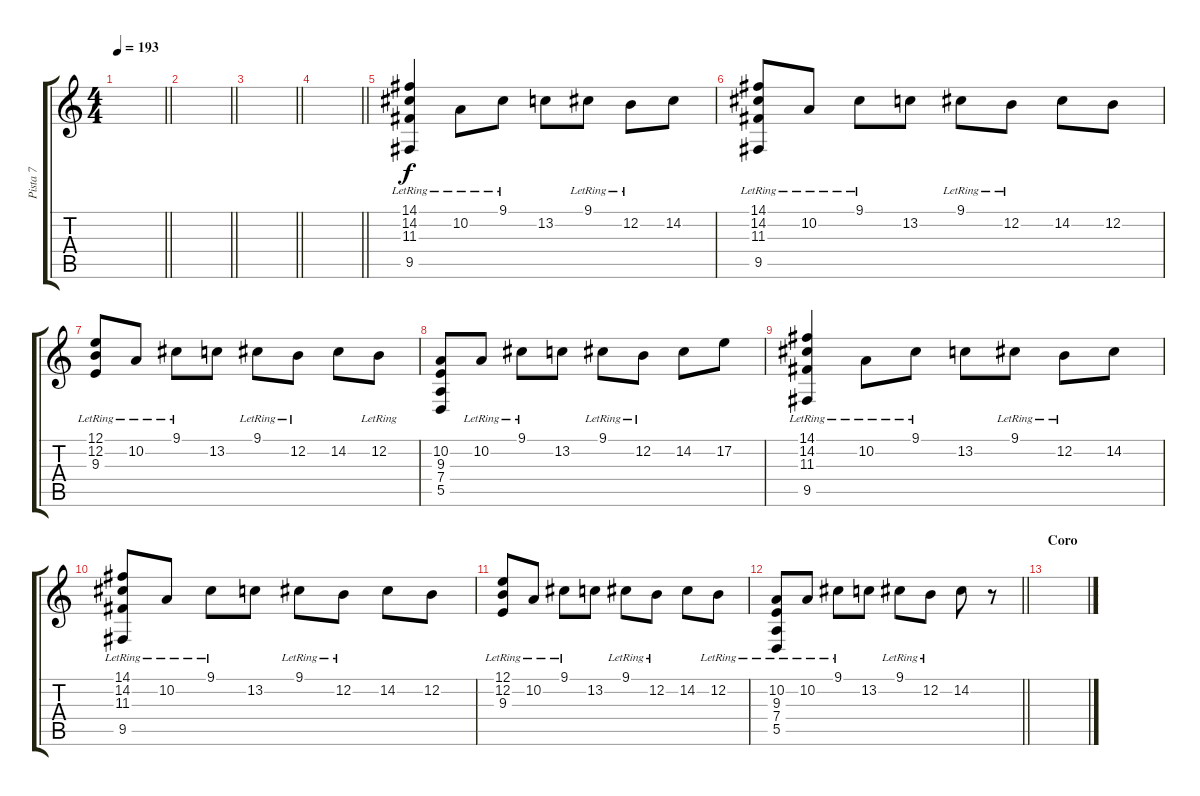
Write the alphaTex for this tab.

\track ("Pista 7" "Pista 7") {instrument tangoaccordion}
\staff {score tabs}
\tuning (E4 B3 G3 D3 A2 E2) {hide}
\ts (4 4)
\tempo 193
\clef g2
\barLineRight lightlight
\ks c
|
\barLineRight lightlight
|
\barLineRight lightlight
|
\barLineRight lightlight
|
(14.1{lr} 14.2{lr} 11.3{lr} 9.5{lr}).4 10.2{lr}.8 9.1{lr}.8 13.2.8 9.1{lr}.8 12.2{lr}.8 14.2.8 |
(14.1{lr} 14.2 11.3 9.5{lr}).8 10.2{lr}.8 9.1{lr}.8 13.2.8 9.1{lr}.8 12.2{lr}.8 14.2.8 12.2.8 |
(12.1{lr} 12.2{lr} 9.3{lr}).8 10.2{lr}.8 9.1{lr}.8 13.2.8 9.1{lr}.8 12.2{lr}.8 14.2.8 12.2{lr}.8 |
(10.2 9.3 7.4 5.5).8 10.2{lr}.8 9.1{lr}.8 13.2.8 9.1{lr}.8 12.2{lr}.8 14.2.8 17.2.8 |
(14.1{lr} 14.2{lr} 11.3{lr} 9.5{lr}).4 10.2{lr}.8 9.1{lr}.8 13.2.8 9.1{lr}.8 12.2{lr}.8 14.2.8 |
(14.1{lr} 14.2 11.3 9.5{lr}).8 10.2{lr}.8 9.1{lr}.8 13.2.8 9.1{lr}.8 12.2{lr}.8 14.2.8 12.2.8 |
(12.1{lr} 12.2{lr} 9.3{lr}).8 10.2{lr}.8 9.1{lr}.8 13.2.8 9.1{lr}.8 12.2{lr}.8 14.2.8 12.2{lr}.8 |
\barLineRight lightlight
(10.2{lr} 9.3{lr} 7.4{lr} 5.5{lr}).8 10.2{lr}.8 9.1{lr}.8 13.2.8 9.1{lr}.8 12.2{lr}.8 14.2.8 r.8 |
\section ("" "Coro")
